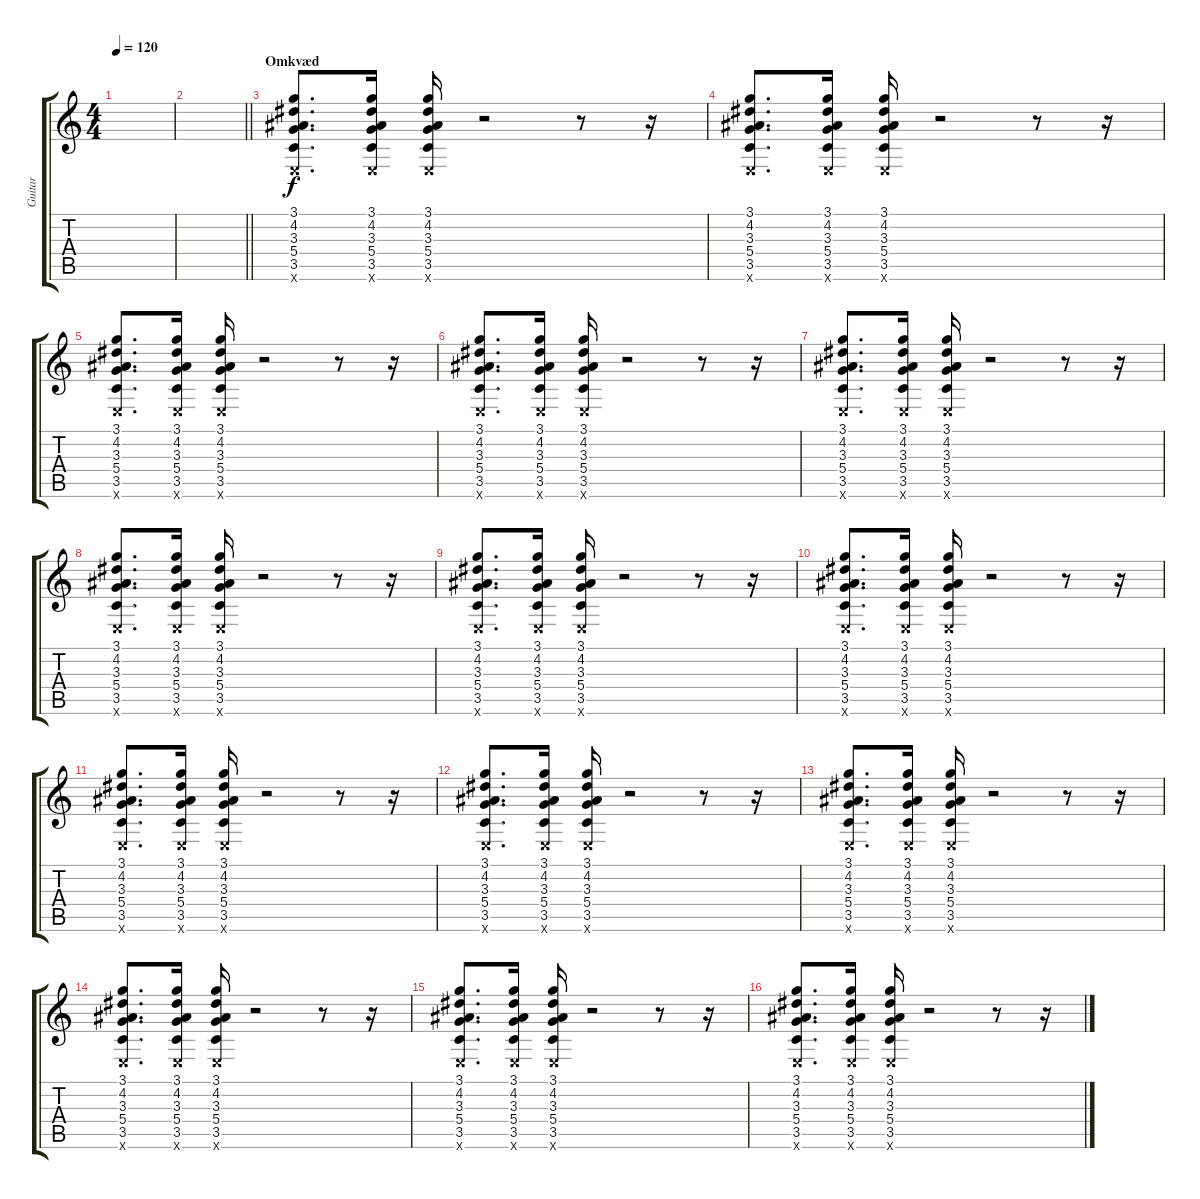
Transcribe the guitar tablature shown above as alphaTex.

\track ("Guitar" "Guitar") {instrument electricguitarclean}
\staff {score tabs}
\tuning (E4 B3 G3 D3 A2 E2) {hide}
\ts (4 4)
\tempo 120
\clef g2
\ks c
|
\barLineRight lightlight
|
\section ("" "Omkvæd")
(3.1 4.2 3.3 5.4 3.5 0.6{x}).8{d} (3.1 4.2 3.3 5.4 3.5 0.6{x}).16 (3.1 4.2 3.3 5.4 3.5 0.6{x}).16 r.2 r.8 r.16 |
(3.1 4.2 3.3 5.4 3.5 0.6{x}).8{d} (3.1 4.2 3.3 5.4 3.5 0.6{x}).16 (3.1 4.2 3.3 5.4 3.5 0.6{x}).16 r.2 r.8 r.16 |
(3.1 4.2 3.3 5.4 3.5 0.6{x}).8{d} (3.1 4.2 3.3 5.4 3.5 0.6{x}).16 (3.1 4.2 3.3 5.4 3.5 0.6{x}).16 r.2 r.8 r.16 |
(3.1 4.2 3.3 5.4 3.5 0.6{x}).8{d} (3.1 4.2 3.3 5.4 3.5 0.6{x}).16 (3.1 4.2 3.3 5.4 3.5 0.6{x}).16 r.2 r.8 r.16 |
(3.1 4.2 3.3 5.4 3.5 0.6{x}).8{d} (3.1 4.2 3.3 5.4 3.5 0.6{x}).16 (3.1 4.2 3.3 5.4 3.5 0.6{x}).16 r.2 r.8 r.16 |
(3.1 4.2 3.3 5.4 3.5 0.6{x}).8{d} (3.1 4.2 3.3 5.4 3.5 0.6{x}).16 (3.1 4.2 3.3 5.4 3.5 0.6{x}).16 r.2 r.8 r.16 |
(3.1 4.2 3.3 5.4 3.5 0.6{x}).8{d} (3.1 4.2 3.3 5.4 3.5 0.6{x}).16 (3.1 4.2 3.3 5.4 3.5 0.6{x}).16 r.2 r.8 r.16 |
(3.1 4.2 3.3 5.4 3.5 0.6{x}).8{d} (3.1 4.2 3.3 5.4 3.5 0.6{x}).16 (3.1 4.2 3.3 5.4 3.5 0.6{x}).16 r.2 r.8 r.16 |
(3.1 4.2 3.3 5.4 3.5 0.6{x}).8{d} (3.1 4.2 3.3 5.4 3.5 0.6{x}).16 (3.1 4.2 3.3 5.4 3.5 0.6{x}).16 r.2 r.8 r.16 |
(3.1 4.2 3.3 5.4 3.5 0.6{x}).8{d} (3.1 4.2 3.3 5.4 3.5 0.6{x}).16 (3.1 4.2 3.3 5.4 3.5 0.6{x}).16 r.2 r.8 r.16 |
(3.1 4.2 3.3 5.4 3.5 0.6{x}).8{d} (3.1 4.2 3.3 5.4 3.5 0.6{x}).16 (3.1 4.2 3.3 5.4 3.5 0.6{x}).16 r.2 r.8 r.16 |
(3.1 4.2 3.3 5.4 3.5 0.6{x}).8{d} (3.1 4.2 3.3 5.4 3.5 0.6{x}).16 (3.1 4.2 3.3 5.4 3.5 0.6{x}).16 r.2 r.8 r.16 |
(3.1 4.2 3.3 5.4 3.5 0.6{x}).8{d} (3.1 4.2 3.3 5.4 3.5 0.6{x}).16 (3.1 4.2 3.3 5.4 3.5 0.6{x}).16 r.2 r.8 r.16 |
(3.1 4.2 3.3 5.4 3.5 0.6{x}).8{d} (3.1 4.2 3.3 5.4 3.5 0.6{x}).16 (3.1 4.2 3.3 5.4 3.5 0.6{x}).16 r.2 r.8 r.16
